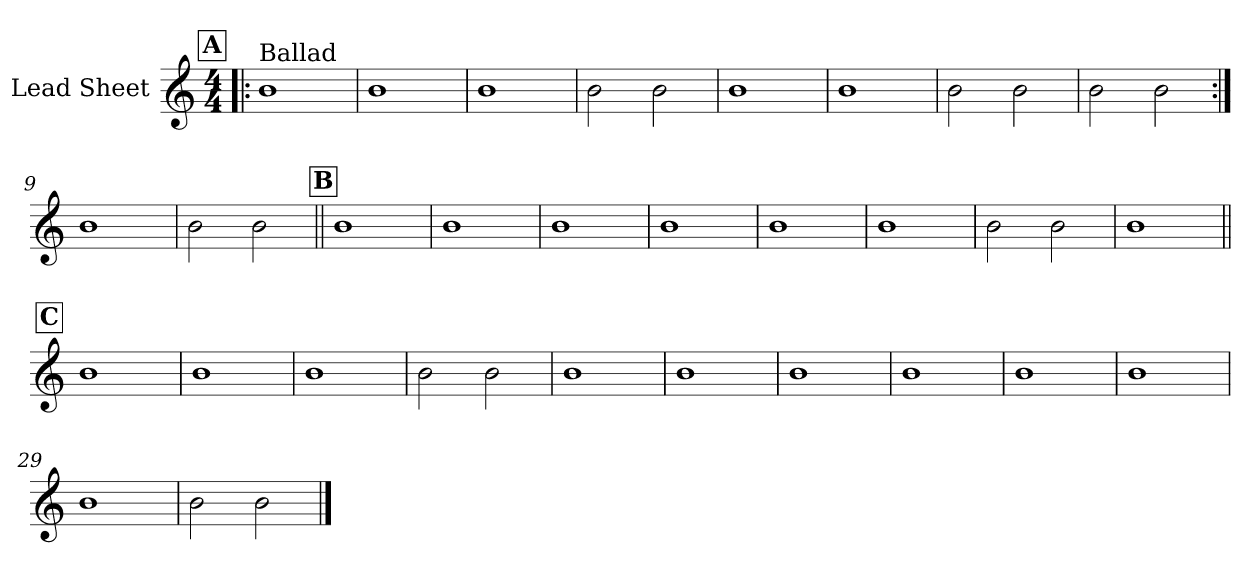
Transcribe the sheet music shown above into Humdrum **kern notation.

**kern
*part1
*staff1
*I"Lead Sheet
*clefG2
*k[]
*M4/4
!!LO:REH:place=s1:a:fs=14:t=A
=1!|:
!LO:TX:a:t=Ballad
1b
=2
1b
=3
1b
=4
2b\
2b\
!!LO:LB:g=z
=5
1b
=6
1b
=7
2b\
2b\
=8
2b\
2b\
!!LO:LB:g=z
=9:|!
1b
=10
2b\
2b\
!!LO:LB:g=z
!!LO:REH:place=s1:a:fs=14:t=B
=11||
1b
=12
1b
=13
1b
=14
1b
!!LO:LB:g=z
=15
1b
=16
1b
=17
2b\
2b\
=18
1b
!!LO:LB:g=z
!!LO:REH:place=s1:a:fs=14:t=C
=19||
1b
=20
1b
=21
1b
=22
2b\
2b\
!!LO:LB:g=z
=23
1b
=24
1b
=25
1b
=26
1b
!!LO:LB:g=z
=27
1b
=28
1b
=29
1b
=30
2b\
2b\
==
*-
